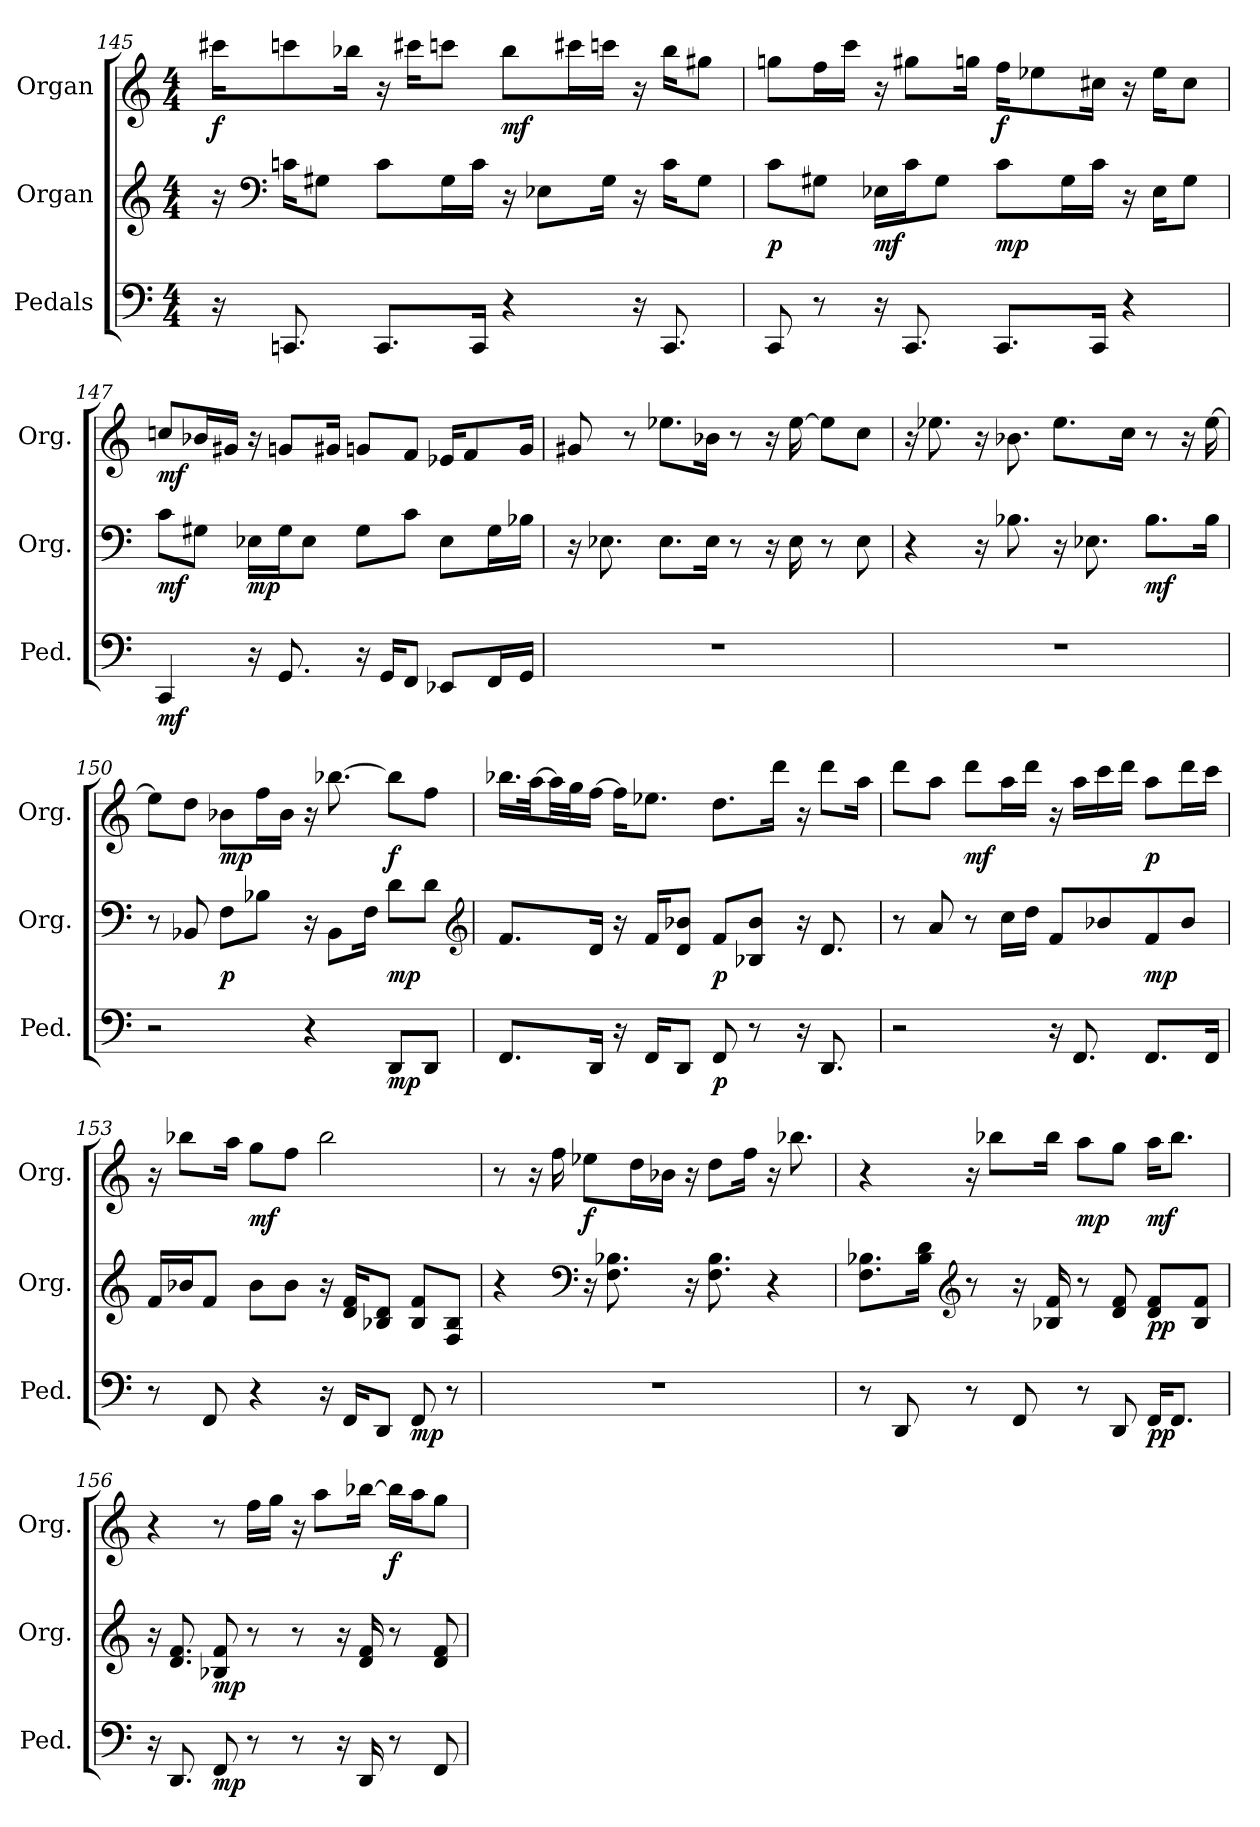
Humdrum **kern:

**kern	**dynam	**kern	**dynam	**kern	**dynam
*part3	*part3	*part2	*part2	*part1	*part1
*staff3	*staff3	*staff2	*staff2	*staff1	*staff1
*I"Pedals	*	*I"Organ	*	*I"Organ	*
*I'Ped.	*	*I'Org.	*	*I'Org.	*
*clefF4	*	*clefG2	*	*clefG2	*
*k[]	*	*k[]	*	*k[]	*
*C:	*	*C:	*	*C:	*
*M4/4	*	*M4/4	*	*M4/4	*
=145	=145	=145	=145	=145	=145
16r	.	16r	.	16ccc#Xi\KL	f
*	*	*clefF4	*	*	*
8.CCni/	.	16cni\KL	.	8cccni\	.
.	.	8G#Xi\J	.	.	.
.	.	.	.	16bb-Xi\Jk	.
8.CCi/L	.	8ci\L	.	16r	.
.	.	.	.	16ccc#Xi\KL	.
.	.	16G#i\L	.	8cccni\J	.
16CCi/Jk	.	16ci\JJ	.	.	.
4r	.	16r	.	8bb-i\L	mf
.	.	8E-Xi\L	.	.	.
.	.	.	.	16ccc#Xi\L	.
.	.	16G#i\Jk	.	16cccni\JJ	.
16r	.	16r	.	16r	.
8.CCi/	.	16ci\KL	.	16bb-i\KL	.
.	.	8G#i\J	.	8gg#Xi\J	.
!!LO:LB:g=z
=146	=146	=146	=146	=146	=146
8CCi/	.	8ci\L	p	8ggni\L	.
8r	.	8G#Xi\J	.	16ffi\L	.
.	.	.	.	16ccci\JJ	.
16r	.	16E-Xi\LL	mf	16r	.
8.CCi/	.	16ci\J	.	8gg#Xi\L	.
.	.	8G#i\J	.	.	.
.	.	.	.	16ggni\Jk	.
8.CCi/L	.	8ci\L	mp	16ffi\KL	f
.	.	.	.	8ee-Xi\	.
.	.	16G#i\L	.	.	.
16CCi/Jk	.	16ci\JJ	.	16cc#Xi\Jk	.
4r	.	16r	.	16r	.
.	.	16E-i\KL	.	16ee-i\KL	.
.	.	8G#i\J	.	8cc#i\J	.
=147	=147	=147	=147	=147	=147
4CCi/	mf	8ci\L	mf	8ccni/L	mf
.	.	8G#Xi\J	.	16b-Xi/L	.
.	.	.	.	16g#Xi/JJ	.
16r	.	16E-Xi\LL	mp	16r	.
8.GGi/	.	16G#i\J	.	8gni/L	.
.	.	8E-i\J	.	.	.
.	.	.	.	16g#Xi/Jk	.
16r	.	8G#i\L	.	8gni/L	.
16GGi/KL	.	.	.	.	.
8FFi/J	.	8ci\J	.	8fi/J	.
8EE-Xi/L	.	8E-i\L	.	16e-Xi/KL	.
.	.	.	.	8fi/	.
16FFi/L	.	16G#i\L	.	.	.
16GGi/JJ	.	16B-Xi\JJ	.	16gi/Jk	.
=148	=148	=148	=148	=148	=148
1r	.	16r	.	8g#Xi/	.
.	.	8.E-Xi\	.	.	.
.	.	.	.	8r	.
.	.	8.E-i\L	.	8.ee-Xi\L	.
.	.	16E-i\Jk	.	16b-Xi\Jk	.
.	.	8r	.	8r	.
.	.	16r	.	16r	.
.	.	16E-i\	.	[16ee-i\	.
.	.	8r	.	8ee-i\L]	.
.	.	8E-i\	.	8cci\J	.
!!LO:PB:g=z
=149	=149	=149	=149	=149	=149
1r	.	4r	.	16r	.
.	.	.	.	8.ee-Xi\	.
.	.	16r	.	16r	.
.	.	8.B-Xi\	.	8.b-Xi\	.
.	.	16r	.	8.ee-i\L	.
.	.	8.E-Xi\	.	.	.
.	.	.	.	16cci\Jk	.
.	.	8.B-i\L	mf	8r	.
.	.	.	.	16r	.
.	.	16B-i\Jk	.	[16ee-i\	.
=150	=150	=150	=150	=150	=150
2r	.	8r	.	8ee-i\L]	.
.	.	8BB-Xi/	.	8ddi\J	.
.	.	8Fi\L	p	8b-Xi\L	mp
.	.	8B-Xi\J	.	16ffi\L	.
.	.	.	.	16b-i\JJ	.
4r	.	16r	.	16r	.
.	.	8BB-i\L	.	[8.bb-Xi\	.
.	.	16Fi\Jk	.	.	.
8DDi/L	mp	8di\L	mp	8bb-i\L]	f
8DDi/J	.	8di\J	.	8ffi\J	.
*	*	*clefG2	*	*	*
=151	=151	=151	=151	=151	=151
8.FFi/L	.	8.fi/L	.	16.bb-Xi\LL	.
.	.	.	.	[32aai\Jk	.
.	.	.	.	32aai\LL]	.
.	.	.	.	32ggi\J	.
16DDi/Jk	.	16di/Jk	.	[16ffi\JJ	.
16r	.	16r	.	16ffi\KL]	.
16FFi/KL	.	16fi/KL	.	8.ee-Xi\J	.
8DDi/J	.	8di/ 8b-XiJ	.	.	.
8FFi/	p	8fi/L	p	8.ddi\L	.
8r	.	8B-Xi/ 8b-iJ	.	.	.
.	.	.	.	16dddi\Jk	.
16r	.	16r	.	16r	.
8.DDi/	.	8.di/	.	8dddi\L	.
.	.	.	.	16aai\Jk	.
!!LO:LB:g=z
=152	=152	=152	=152	=152	=152
2r	.	8r	.	8dddi\L	.
.	.	8ai/	.	8aai\J	.
.	.	8r	.	8dddi\L	mf
.	.	16cci\LL	.	16aai\L	.
.	.	16ddi\JJ	.	16dddi\JJ	.
16r	.	8fi/L	.	16r	.
8.FFi/	.	.	.	16aai\LL	.
.	.	8b-Xi/	.	16ccci\	.
.	.	.	.	16dddi\JJ	.
8.FFi/L	.	8fi/	mp	8aai\L	p
.	.	8b-i/J	.	16dddi\L	.
16FFi/Jk	.	.	.	16ccci\JJ	.
=153	=153	=153	=153	=153	=153
8r	.	16fi/LL	.	16r	.
.	.	16b-Xi/J	.	8bb-Xi\L	.
8FFi/	.	8fi/J	.	.	.
.	.	.	.	16aai\Jk	.
4r	.	8b-i\L	.	8ggi\L	mf
.	.	8b-i\J	.	8ffi\J	.
16r	.	16r	.	2bb-i\	.
16FFi/KL	.	16di/ 16fiKL	.	.	.
8DDi/J	.	8B-Xi/ 8diJ	.	.	.
8FFi/	mp	8B-i/ 8fiL	.	.	.
8r	.	8Fi/ 8B-iJ	.	.	.
=154	=154	=154	=154	=154	=154
1r	.	4r	.	8r	.
.	.	.	.	16r	.
.	.	.	.	16ffi\	.
*	*	*clefF4	*	*	*
.	.	16r	.	8ee-Xi\L	f
.	.	8.Fi\ 8.B-Xi	.	.	.
.	.	.	.	16ddi\L	.
.	.	.	.	16b-Xi\JJ	.
.	.	16r	.	16r	.
.	.	8.Fi\ 8.B-i	.	8ddi\L	.
.	.	.	.	16ffi\Jk	.
.	.	4r	.	16r	.
.	.	.	.	8.bb-Xi\	.
!!LO:LB:g=z
=155	=155	=155	=155	=155	=155
8r	.	8.Fi\ 8.B-XiL	.	4r	.
8DDi/	.	.	.	.	.
.	.	16B-i\ 16diJk	.	.	.
*	*	*clefG2	*	*	*
8r	.	8r	.	16r	.
.	.	.	.	8bb-Xi\L	.
8FFi/	.	16r	.	.	.
.	.	16B-Xi/ 16fi	.	16bb-i\Jk	.
8r	.	8r	.	8aai\L	mp
8DDi/	.	8di/ 8fi	.	8ggi\J	.
16FFi/KL	pp	8di/ 8fiL	pp	16aai\KL	mf
8.FFi/J	.	.	.	8.bb-i\J	.
.	.	8B-i/ 8fiJ	.	.	.
=156	=156	=156	=156	=156	=156
16r	.	16r	.	4r	.
8.DDi/	.	8.di/ 8.fi	.	.	.
8FFi/	mp	8B-Xi/ 8fi	mp	8r	.
8r	.	8r	.	16ffi\LL	.
.	.	.	.	16ggi\JJ	.
8r	.	8r	.	16r	.
.	.	.	.	8aai\L	.
16r	.	16r	.	.	.
16DDi/	.	16di/ 16fi	.	[16bb-Xi\Jk	.
8r	.	8r	.	16bb-i\LL]	f
.	.	.	.	16aai\J	.
8FFi/	.	8di/ 8fi	.	8ggi\J	.
=	=	=	=	=	=
*-	*-	*-	*-	*-	*-
